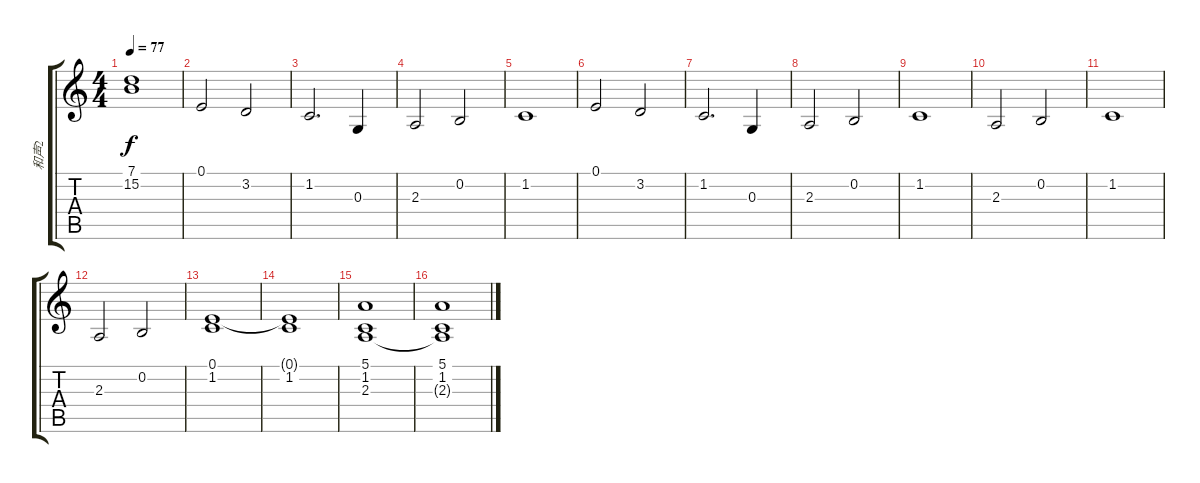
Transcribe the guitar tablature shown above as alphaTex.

\track ("和声2" "和声2") {instrument pad4choir}
\staff {score tabs}
\tuning (E4 B3 G3 D3 A2 E2) {hide}
\ts (4 4)
\tempo 77
\clef g2
\ks c
(7.1 15.2).1{dy f} |
0.1.2 3.2.2 |
1.2.2{d} 0.3.4 |
2.3.2 0.2.2 |
1.2.1 |
0.1.2 3.2.2 |
1.2.2{d} 0.3.4 |
2.3.2 0.2.2 |
1.2.1 |
2.3.2 0.2.2 |
1.2.1 |
2.3.2 0.2.2 |
(0.1 1.2).1 |
(0.1{t} 1.2).1 |
(5.1 1.2 2.3).1 |
(5.1 1.2 2.3{t}).1
